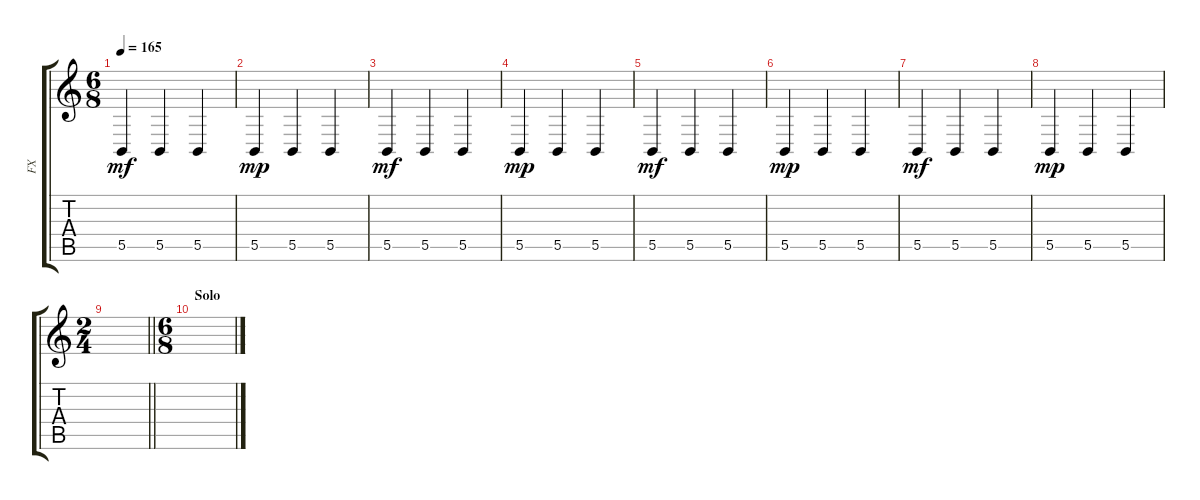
\track ("FX" "FX") {instrument sitar}
\staff {score tabs}
\tuning (Db4 Ab3 E3 B2 Gb2 B1) {hide}
\ts (6 8)
\tempo 165
\clef g2
\ks c
5.5.4{dy mf} 5.5.4 5.5.4 |
5.5.4{dy mp} 5.5.4 5.5.4 |
5.5.4{dy mf} 5.5.4 5.5.4 |
5.5.4{dy mp} 5.5.4 5.5.4 |
5.5.4{dy mf} 5.5.4 5.5.4 |
5.5.4{dy mp} 5.5.4 5.5.4 |
5.5.4{dy mf} 5.5.4 5.5.4 |
5.5.4{dy mp} 5.5.4 5.5.4 |
\ts (2 4)
\barLineRight lightlight
|
\ts (6 8)
\section ("" "Solo")
